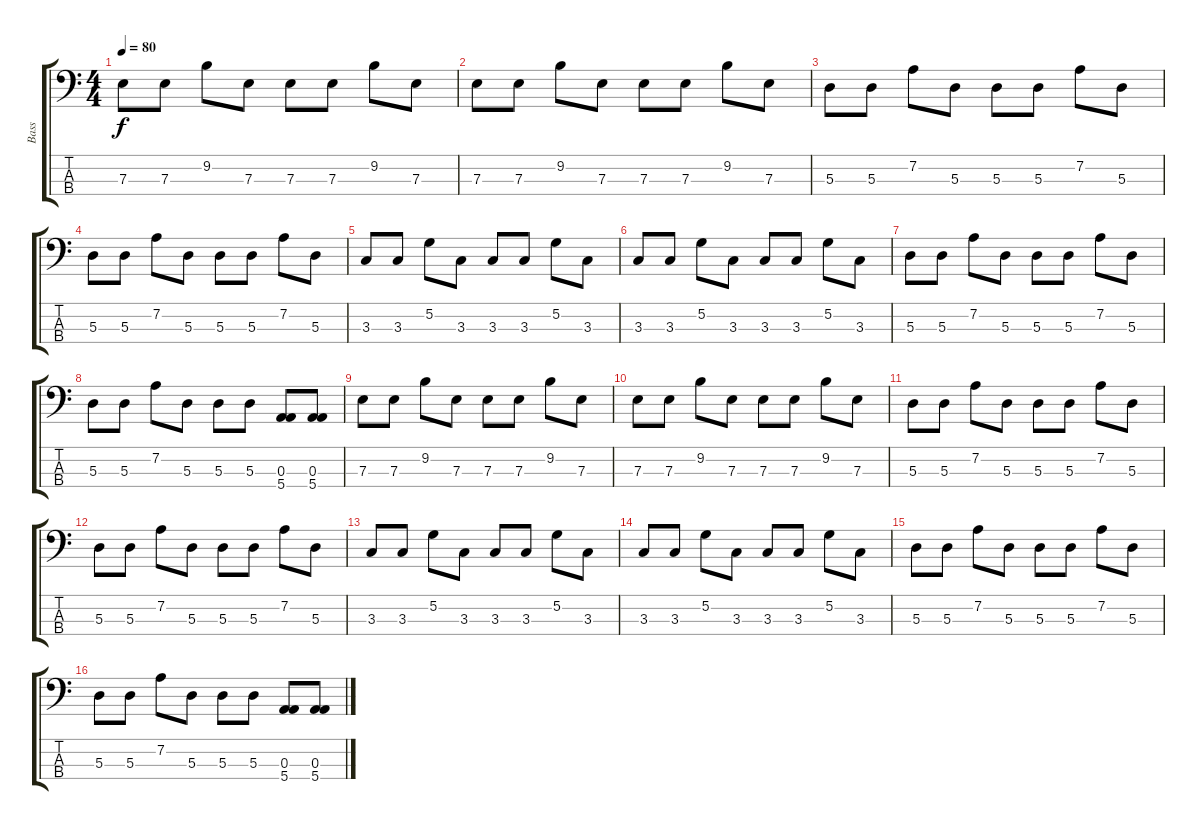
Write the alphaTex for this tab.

\track ("Bass" "Bass") {instrument electricbassfinger}
\staff {score tabs}
\tuning (G2 D2 A1 E1) {hide}
\ts (4 4)
\tempo 80
\clef f4
\ks c
7.3.8{dy f} 7.3.8 9.2.8 7.3.8 7.3.8 7.3.8 9.2.8 7.3.8 |
7.3.8 7.3.8 9.2.8 7.3.8 7.3.8 7.3.8 9.2.8 7.3.8 |
5.3.8 5.3.8 7.2.8 5.3.8 5.3.8 5.3.8 7.2.8 5.3.8 |
5.3.8 5.3.8 7.2.8 5.3.8 5.3.8 5.3.8 7.2.8 5.3.8 |
3.3.8 3.3.8 5.2.8 3.3.8 3.3.8 3.3.8 5.2.8 3.3.8 |
3.3.8 3.3.8 5.2.8 3.3.8 3.3.8 3.3.8 5.2.8 3.3.8 |
5.3.8 5.3.8 7.2.8 5.3.8 5.3.8 5.3.8 7.2.8 5.3.8 |
5.3.8 5.3.8 7.2.8 5.3.8 5.3.8 5.3.8 (0.3 5.4).8 (0.3 5.4).8 |
7.3.8 7.3.8 9.2.8 7.3.8 7.3.8 7.3.8 9.2.8 7.3.8 |
7.3.8 7.3.8 9.2.8 7.3.8 7.3.8 7.3.8 9.2.8 7.3.8 |
5.3.8 5.3.8 7.2.8 5.3.8 5.3.8 5.3.8 7.2.8 5.3.8 |
5.3.8 5.3.8 7.2.8 5.3.8 5.3.8 5.3.8 7.2.8 5.3.8 |
3.3.8 3.3.8 5.2.8 3.3.8 3.3.8 3.3.8 5.2.8 3.3.8 |
3.3.8 3.3.8 5.2.8 3.3.8 3.3.8 3.3.8 5.2.8 3.3.8 |
5.3.8 5.3.8 7.2.8 5.3.8 5.3.8 5.3.8 7.2.8 5.3.8 |
5.3.8 5.3.8 7.2.8 5.3.8 5.3.8 5.3.8 (0.3 5.4).8 (0.3 5.4).8
